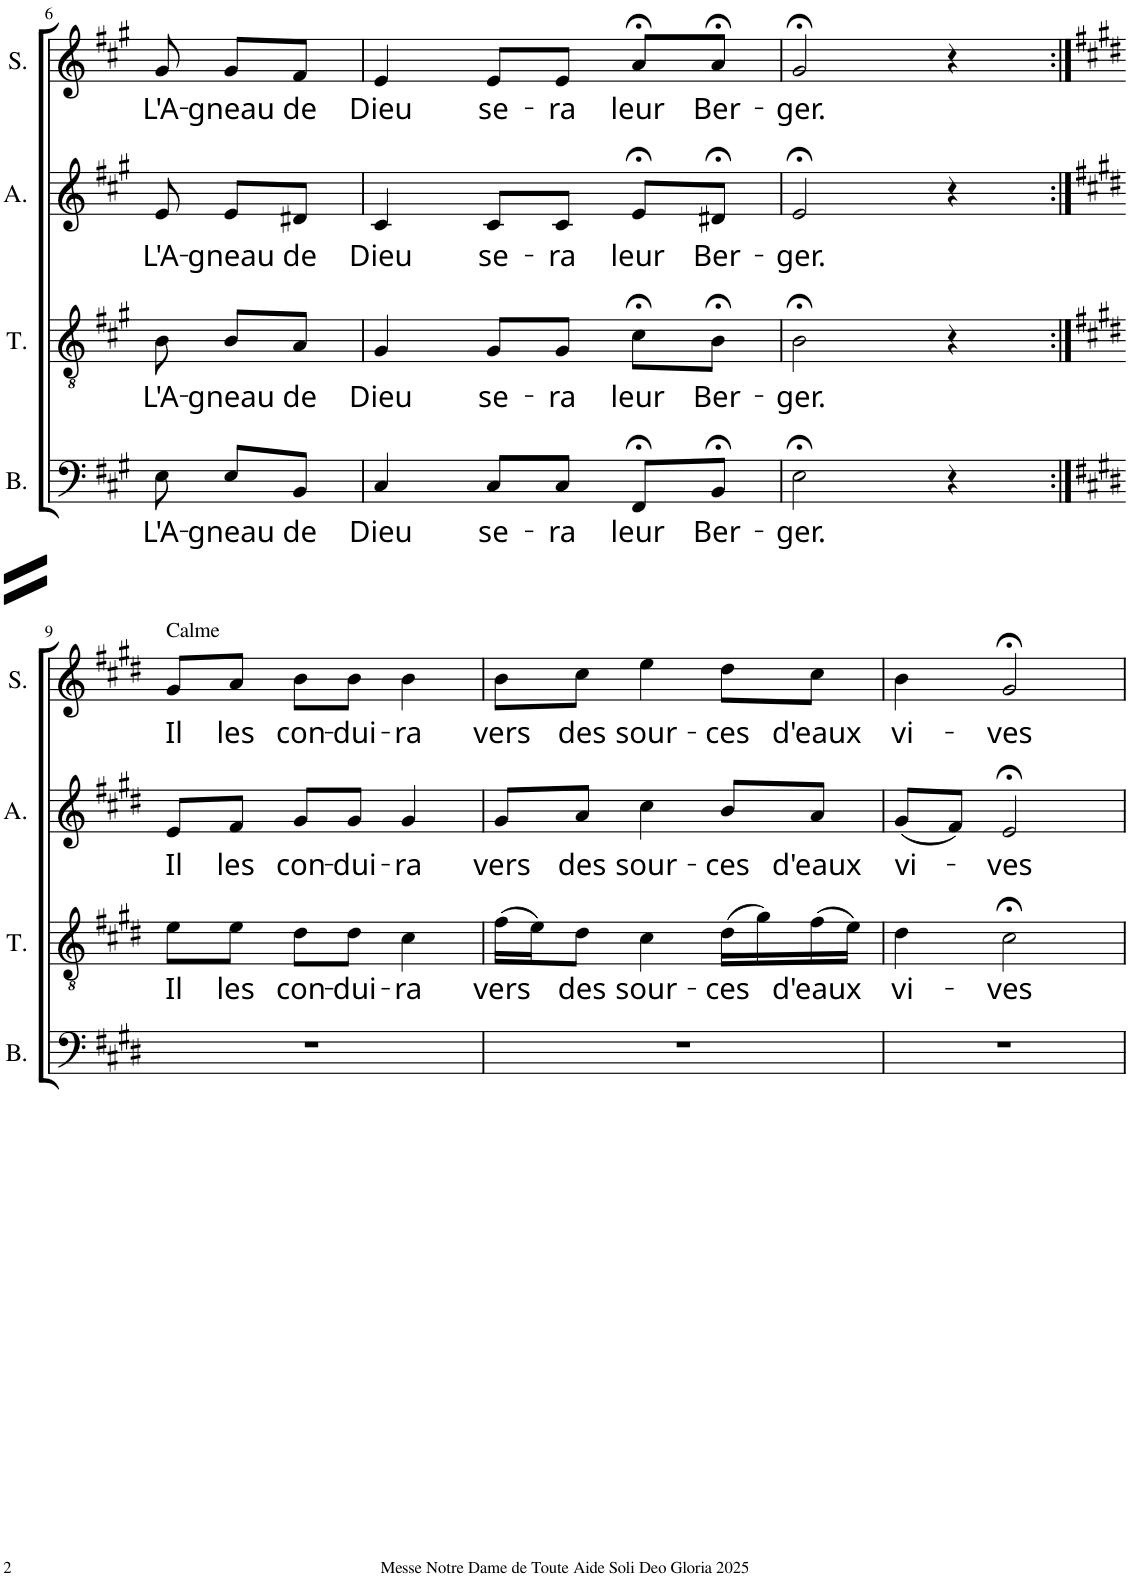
**kern	**text	**kern	**text	**kern	**text	**kern	**text
*part4	*part4	*part3	*part3	*part2	*part2	*part1	*part1
*staff4	*staff4	*staff3	*staff3	*staff2	*staff2	*staff1	*staff1
*I"Bass	*	*I"Tenor	*	*I"Alto	*	*I"Soprano	*
*I'B.	*	*I'T.	*	*I'A.	*	*I'S.	*
!!LO:PB:g=z
*clefF4	*	*clefGv2	*	*clefG2	*	*clefG2	*
*k[f#c#g#]	*	*k[f#c#g#]	*	*k[f#c#g#]	*	*k[f#c#g#]	*
*M3/4	*	*M3/4	*	*M3/4	*	*M3/4	*
=6	=6	=6	=6	=6	=6	=6	=6
!	!LO:LY:b	!	!LO:LY:b	!	!LO:LY:b	!	!LO:LY:b
8E\	L'A-	8B\	L'A-	8e/	L'A-	8g#/	L'A-
!	!LO:LY:b	!	!LO:LY:b	!	!LO:LY:b	!	!LO:LY:b
8E/L	-gneau	8B/L	-gneau	8e/L	-gneau	8g#/L	-gneau
!	!LO:LY:b	!	!LO:LY:b	!	!LO:LY:b	!	!LO:LY:b
8BB/J	de	8A/J	de	8d#X/J	de	8f#/J	de
=7	=7	=7	=7	=7	=7	=7	=7
!	!LO:LY:b	!	!LO:LY:b	!	!LO:LY:b	!	!LO:LY:b
4C#/	Dieu	4G#/	Dieu	4c#/	Dieu	4e/	Dieu
!	!LO:LY:b	!	!LO:LY:b	!	!LO:LY:b	!	!LO:LY:b
8C#/L	se-	8G#/L	se-	8c#/L	se-	8e/L	se-
!	!LO:LY:b	!	!LO:LY:b	!	!LO:LY:b	!	!LO:LY:b
8C#/J	-ra	8G#/J	-ra	8c#/J	-ra	8e/J	-ra
!	!LO:LY:b	!	!LO:LY:b	!	!LO:LY:b	!	!LO:LY:b
8FF#;</L	leur	8c#;<\L	leur	8e;</L	leur	8a;</L	leur
!	!LO:LY:b	!	!LO:LY:b	!	!LO:LY:b	!	!LO:LY:b
8BB;</J	Ber-	8B;<\J	Ber-	8d#X;</J	Ber-	8a;</J	Ber-
=8	=8	=8	=8	=8	=8	=8	=8
!	!LO:LY:b	!	!LO:LY:b	!	!LO:LY:b	!	!LO:LY:b
2E;<\	-ger.	2B;<\	-ger.	2e;</	-ger.	2g#;</	-ger.
4r	.	4r	.	4r	.	4r	.
!!LO:LB:g=z
=9:|!	=9:|!	=9:|!	=9:|!	=9:|!	=9:|!	=9:|!	=9:|!
*k[f#c#g#d#]	*	*k[f#c#g#d#]	*	*k[f#c#g#d#]	*	*k[f#c#g#d#]	*
!	!	!	!	!	!	!LO:TX:a:t=Calme	!
!	!	!	!LO:LY:b	!	!LO:LY:b	!	!LO:LY:b
2.r	.	8e\L	Il	8e/L	Il	8g#/L	Il
!	!	!	!LO:LY:b	!	!LO:LY:b	!	!LO:LY:b
.	.	8e\J	les	8f#/J	les	8a/J	les
!	!	!	!LO:LY:b	!	!LO:LY:b	!	!LO:LY:b
.	.	8d#\L	con-	8g#/L	con-	8b\L	con-
!	!	!	!LO:LY:b	!	!LO:LY:b	!	!LO:LY:b
.	.	8d#\J	-dui-	8g#/J	-dui-	8b\J	-dui-
!	!	!	!LO:LY:b	!	!LO:LY:b	!	!LO:LY:b
.	.	4c#\	-ra	4g#/	-ra	4b\	-ra
=10	=10	=10	=10	=10	=10	=10	=10
!	!	!	!LO:LY:b	!	!LO:LY:b	!	!LO:LY:b
2.r	.	(16f#\LL	vers	8g#/L	vers	8b\L	vers
.	.	16e\J)	.	.	.	.	.
!	!	!	!LO:LY:b	!	!LO:LY:b	!	!LO:LY:b
.	.	8d#\J	des	8a/J	des	8cc#\J	des
!	!	!	!LO:LY:b	!	!LO:LY:b	!	!LO:LY:b
.	.	4c#\	sour-	4cc#\	sour-	4ee\	sour-
!	!	!	!LO:LY:b	!	!LO:LY:b	!	!LO:LY:b
.	.	(16d#\LL	-ces	8b/L	-ces	8dd#\L	-ces
.	.	16g#\)	.	.	.	.	.
!	!	!	!LO:LY:b	!	!LO:LY:b	!	!LO:LY:b
.	.	(16f#\	d'eaux	8a/J	d'eaux	8cc#\J	d'eaux
.	.	16e\JJ)	.	.	.	.	.
=11	=11	=11	=11	=11	=11	=11	=11
!	!	!	!LO:LY:b	!	!LO:LY:b	!	!LO:LY:b
2.r	.	4d#\	vi-	(8g#/L	vi-	4b\	vi-
.	.	.	.	8f#/J)	.	.	.
!	!	!	!LO:LY:b	!	!LO:LY:b	!	!LO:LY:b
.	.	2c#;<\	-ves	2e;</	-ves	2g#;</	-ves
=	=	=	=	=	=	=	=
*-	*-	*-	*-	*-	*-	*-	*-
